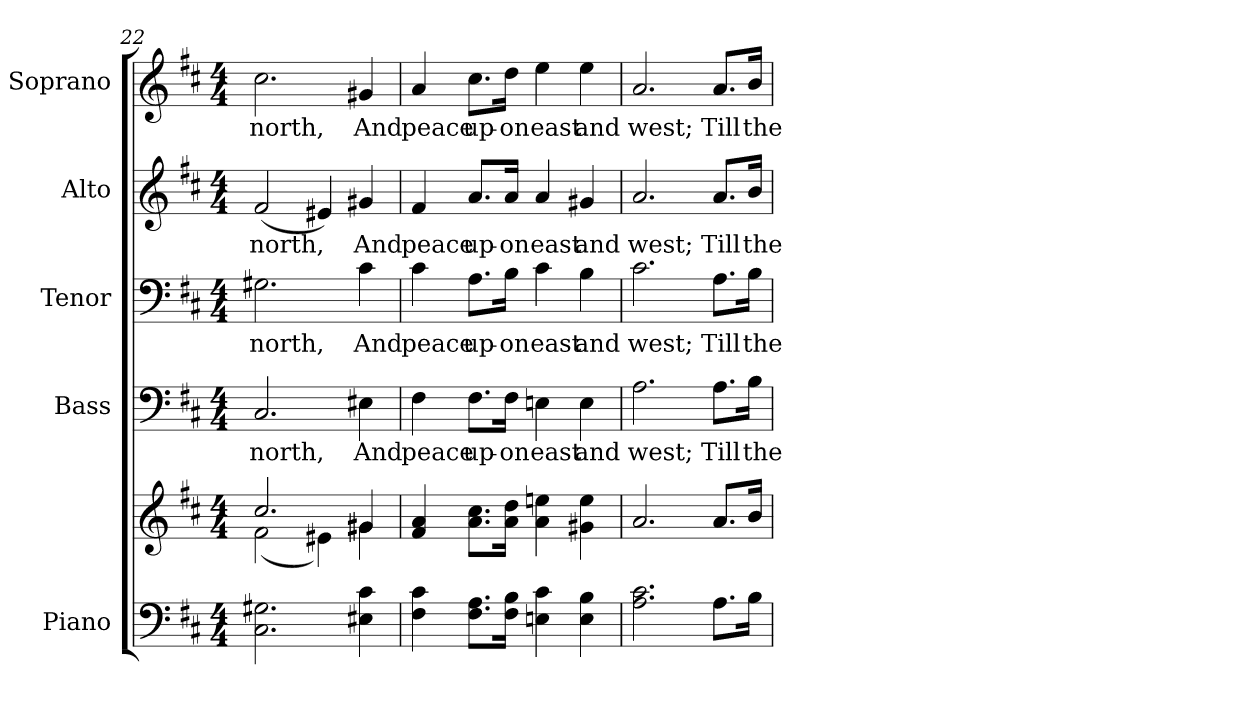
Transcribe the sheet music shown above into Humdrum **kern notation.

**kern	**kern	**kern	**text	**kern	**text	**kern	**text	**kern	**text
*part5	*part5	*part4	*part4	*part3	*part3	*part2	*part2	*part1	*part1
*staff6	*staff5	*staff4	*staff4	*staff3	*staff3	*staff2	*staff2	*staff1	*staff1
*I"Piano	*	*I"Bass	*	*I"Tenor	*	*I"Alto	*	*I"Soprano	*
*I'Pno.	*	*I'B.	*	*I'T.	*	*I'A.	*	*I'S.	*
!!LO:PB:g=z
*clefF4	*clefG2	*clefF4	*	*clefF4	*	*clefG2	*	*clefG2	*
*k[f#c#]	*k[f#c#]	*k[f#c#]	*	*k[f#c#]	*	*k[f#c#]	*	*k[f#c#]	*
*D:	*D:	*D:	*	*D:	*	*D:	*	*D:	*
*M4/4	*M4/4	*M4/4	*	*M4/4	*	*M4/4	*	*M4/4	*
=22	=22	=22	=22	=22	=22	=22	=22	=22	=22
*	*^	*	*	*	*	*	*	*	*
!	!	!	!	!LO:LY:b:color=#000000	!	!	!	!	!	!
!	!	!	!	!	!	!LO:LY:b:color=#000000	!	!	!	!
!	!	!	!	!	!	!	!	!LO:LY:b:color=#000000	!	!
!	!	!	!	!	!	!	!	!	!	!LO:LY:b:color=#000000
2.C#i\ 2.G#Xi	2.cc#i/	(2f#i\	2.C#i/	north,	2.G#Xi\	north,	(2f#i/	north,	2.cc#i\	north,
.	.	4e#Xi\)	.	.	.	.	4e#Xi/)	.	.	.
!	!	!	!	!LO:LY:b:color=#000000	!	!	!	!	!	!
!	!	!	!	!	!	!LO:LY:b:color=#000000	!	!	!	!
!	!	!	!	!	!	!	!	!LO:LY:b:color=#000000	!	!
!	!	!	!	!	!	!	!	!	!	!LO:LY:b:color=#000000
4E#Xi\ 4c#i	4g#Xi/	4g#i\	4E#Xi\	And	4c#i\	And	4g#Xi/	And	4g#Xi/	And
*	*v	*v	*	*	*	*	*	*	*	*
=23	=23	=23	=23	=23	=23	=23	=23	=23	=23
*	*^	*	*	*	*	*	*	*	*
!	!	!	!	!LO:LY:b:color=#000000	!	!	!	!	!	!
*	*v	*v	*	*	*	*	*	*	*	*
*	*^	*	*	*	*	*	*	*	*
!	!	!	!	!	!	!LO:LY:b:color=#000000	!	!	!	!
*	*v	*v	*	*	*	*	*	*	*	*
*	*^	*	*	*	*	*	*	*	*
!	!	!	!	!	!	!	!	!LO:LY:b:color=#000000	!	!
*	*v	*v	*	*	*	*	*	*	*	*
*	*^	*	*	*	*	*	*	*	*
!	!	!	!	!	!	!	!	!	!	!LO:LY:b:color=#000000
*	*v	*v	*	*	*	*	*	*	*	*
4F#i\ 4c#i	4f#i/ 4ai	4F#i\	peace	4c#i\	peace	4f#i/	peace	4ai/	peace
!	!	!	!LO:LY:b:color=#000000	!	!	!	!	!	!
!	!	!	!	!	!LO:LY:b:color=#000000	!	!	!	!
!	!	!	!	!	!	!	!LO:LY:b:color=#000000	!	!
!	!	!	!	!	!	!	!	!	!LO:LY:b:color=#000000
8.F#i\ 8.Ai\L	8.ai\ 8.cc#i\L	8.F#i\L	up-	8.Ai\L	up-	8.ai/L	up-	8.cc#i\L	up-
!	!	!	!LO:LY:b:color=#000000	!	!	!	!	!	!
!	!	!	!	!	!LO:LY:b:color=#000000	!	!	!	!
!	!	!	!	!	!	!	!LO:LY:b:color=#000000	!	!
!	!	!	!	!	!	!	!	!	!LO:LY:b:color=#000000
16F#i\ 16Bi\Jk	16ai\ 16ddi\Jk	16F#i\Jk	-on	16Bi\Jk	-on	16ai/Jk	-on	16ddi\Jk	-on
!	!	!	!LO:LY:b:color=#000000	!	!	!	!	!	!
!	!	!	!	!	!LO:LY:b:color=#000000	!	!	!	!
!	!	!	!	!	!	!	!LO:LY:b:color=#000000	!	!
!	!	!	!	!	!	!	!	!	!LO:LY:b:color=#000000
4Eni\ 4c#i	4ai\ 4eeni	4Eni\	east	4c#i\	east	4ai/	east	4eei\	east
!	!	!	!LO:LY:b:color=#000000	!	!	!	!	!	!
!	!	!	!	!	!LO:LY:b:color=#000000	!	!	!	!
!	!	!	!	!	!	!	!LO:LY:b:color=#000000	!	!
!	!	!	!	!	!	!	!	!	!LO:LY:b:color=#000000
4Ei\ 4Bi	4g#Xi\ 4eei	4Ei\	and	4Bi\	and	4g#Xi/	and	4eei\	and
!!LO:PB:g=z
=24	=24	=24	=24	=24	=24	=24	=24	=24	=24
!	!	!	!LO:LY:b:color=#000000	!	!	!	!	!	!
!	!	!	!	!	!LO:LY:b:color=#000000	!	!	!	!
!	!	!	!	!	!	!	!LO:LY:b:color=#000000	!	!
!	!	!	!	!	!	!	!	!	!LO:LY:b:color=#000000
2.Ai\ 2.c#i	2.ai/	2.Ai\	west;	2.c#i\	west;	2.ai/	west;	2.ai/	west;
!	!	!	!LO:LY:b:color=#000000	!	!	!	!	!	!
!	!	!	!	!	!LO:LY:b:color=#000000	!	!	!	!
!	!	!	!	!	!	!	!LO:LY:b:color=#000000	!	!
!	!	!	!	!	!	!	!	!	!LO:LY:b:color=#000000
8.Ai\L	8.ai/L	8.Ai\L	Till	8.Ai\L	Till	8.ai/L	Till	8.ai/L	Till
!	!	!	!LO:LY:b:color=#000000	!	!	!	!	!	!
!	!	!	!	!	!LO:LY:b:color=#000000	!	!	!	!
!	!	!	!	!	!	!	!LO:LY:b:color=#000000	!	!
!	!	!	!	!	!	!	!	!	!LO:LY:b:color=#000000
16Bi\Jk	16bi/Jk	16Bi\Jk	the	16Bi\Jk	the	16bi/Jk	the	16bi/Jk	the
=	=	=	=	=	=	=	=	=	=
*-	*-	*-	*-	*-	*-	*-	*-	*-	*-
